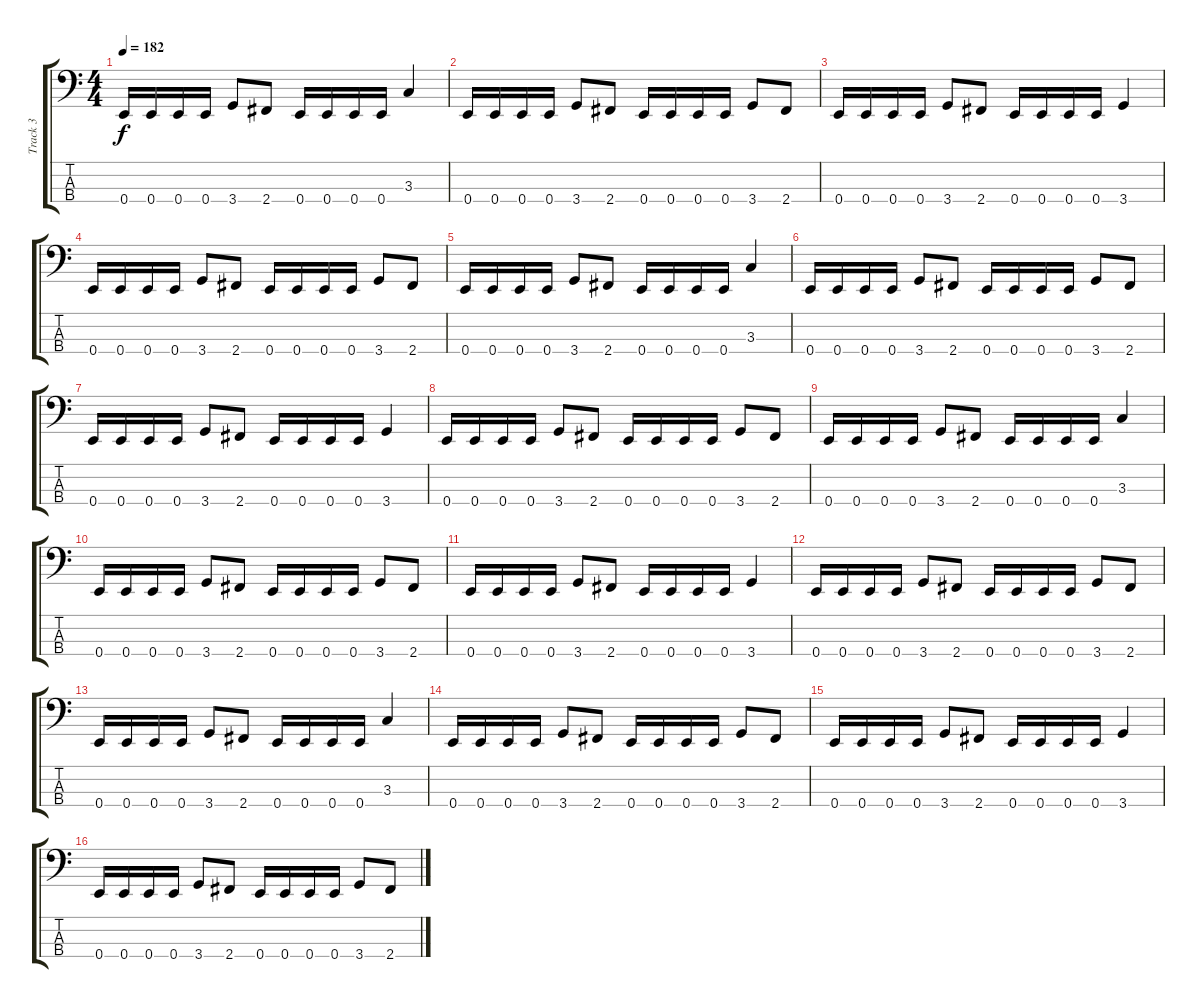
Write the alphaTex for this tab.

\track ("Track 3" "Track 3") {instrument electricbassfinger}
\staff {score tabs}
\tuning (G2 D2 A1 E1) {hide}
\ts (4 4)
\tempo 182
\clef f4
\ks c
0.4.16{dy f} 0.4.16 0.4.16 0.4.16 3.4.8 2.4.8 0.4.16 0.4.16 0.4.16 0.4.16 3.3.4 |
0.4.16 0.4.16 0.4.16 0.4.16 3.4.8 2.4.8 0.4.16 0.4.16 0.4.16 0.4.16 3.4.8 2.4.8 |
0.4.16 0.4.16 0.4.16 0.4.16 3.4.8 2.4.8 0.4.16 0.4.16 0.4.16 0.4.16 3.4.4 |
0.4.16 0.4.16 0.4.16 0.4.16 3.4.8 2.4.8 0.4.16 0.4.16 0.4.16 0.4.16 3.4.8 2.4.8 |
0.4.16 0.4.16 0.4.16 0.4.16 3.4.8 2.4.8 0.4.16 0.4.16 0.4.16 0.4.16 3.3.4 |
0.4.16 0.4.16 0.4.16 0.4.16 3.4.8 2.4.8 0.4.16 0.4.16 0.4.16 0.4.16 3.4.8 2.4.8 |
0.4.16 0.4.16 0.4.16 0.4.16 3.4.8 2.4.8 0.4.16 0.4.16 0.4.16 0.4.16 3.4.4 |
0.4.16 0.4.16 0.4.16 0.4.16 3.4.8 2.4.8 0.4.16 0.4.16 0.4.16 0.4.16 3.4.8 2.4.8 |
0.4.16 0.4.16 0.4.16 0.4.16 3.4.8 2.4.8 0.4.16 0.4.16 0.4.16 0.4.16 3.3.4 |
0.4.16 0.4.16 0.4.16 0.4.16 3.4.8 2.4.8 0.4.16 0.4.16 0.4.16 0.4.16 3.4.8 2.4.8 |
0.4.16 0.4.16 0.4.16 0.4.16 3.4.8 2.4.8 0.4.16 0.4.16 0.4.16 0.4.16 3.4.4 |
0.4.16 0.4.16 0.4.16 0.4.16 3.4.8 2.4.8 0.4.16 0.4.16 0.4.16 0.4.16 3.4.8 2.4.8 |
0.4.16 0.4.16 0.4.16 0.4.16 3.4.8 2.4.8 0.4.16 0.4.16 0.4.16 0.4.16 3.3.4 |
0.4.16 0.4.16 0.4.16 0.4.16 3.4.8 2.4.8 0.4.16 0.4.16 0.4.16 0.4.16 3.4.8 2.4.8 |
0.4.16 0.4.16 0.4.16 0.4.16 3.4.8 2.4.8 0.4.16 0.4.16 0.4.16 0.4.16 3.4.4 |
0.4.16 0.4.16 0.4.16 0.4.16 3.4.8 2.4.8 0.4.16 0.4.16 0.4.16 0.4.16 3.4.8 2.4.8
